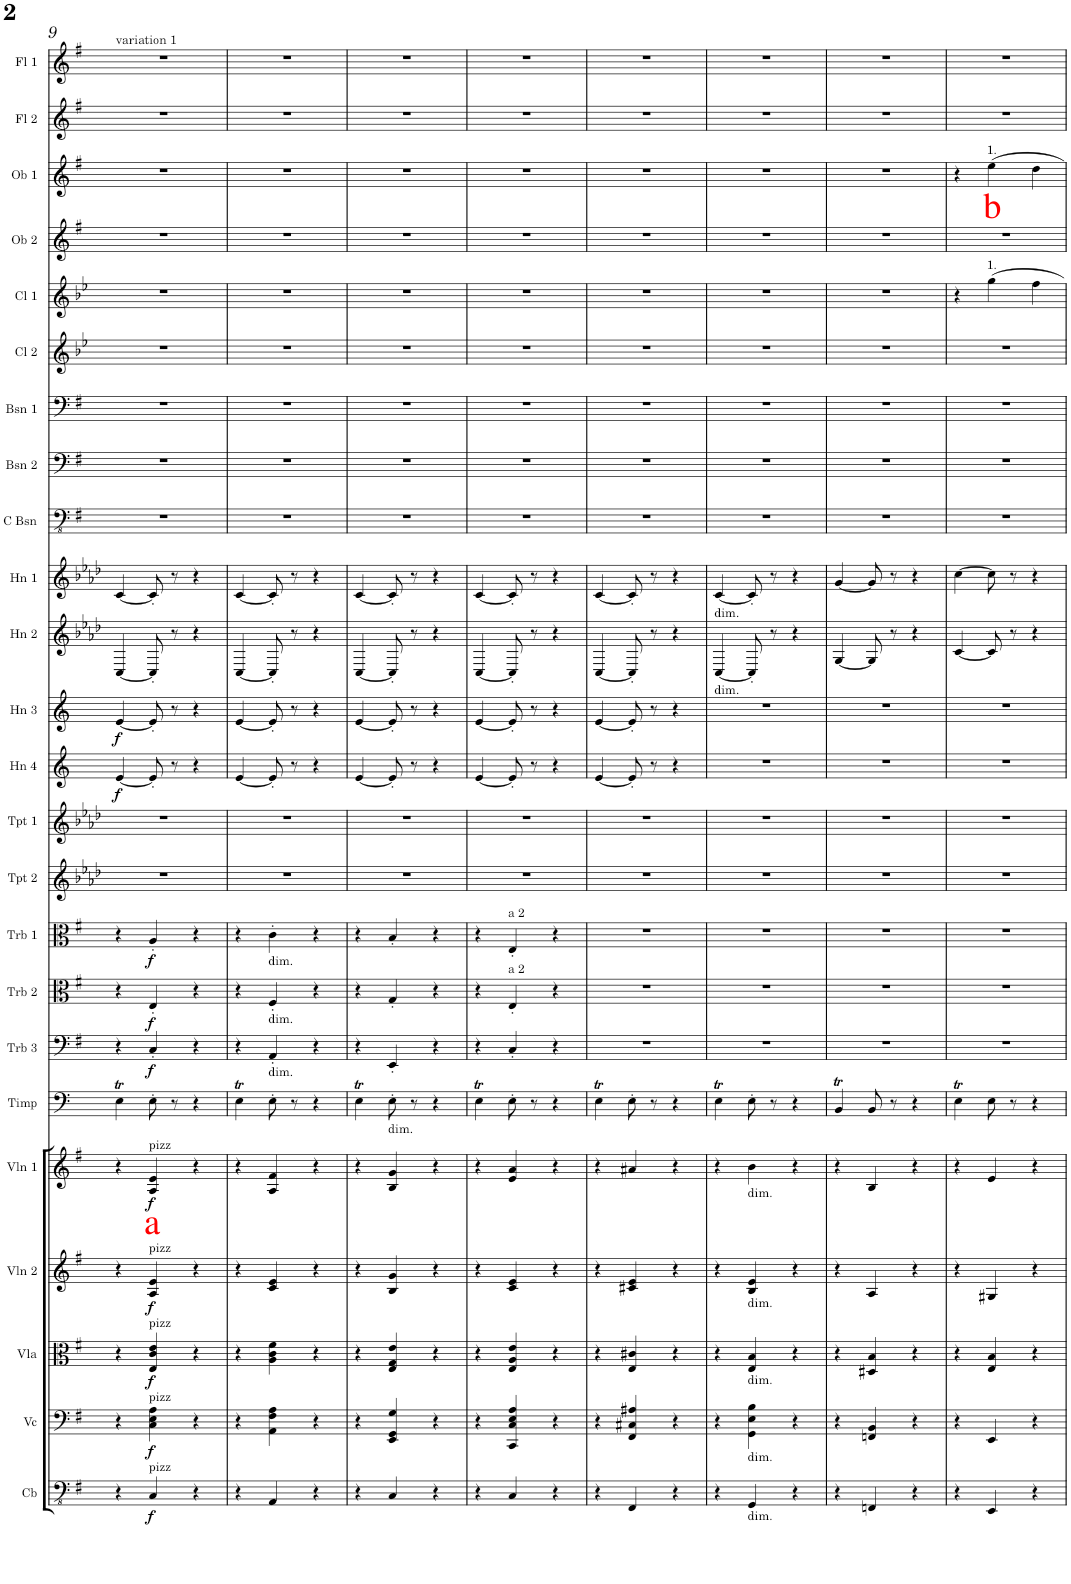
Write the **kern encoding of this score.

**kern	**dynam	**kern	**dynam	**kern	**dynam	**kern	**dynam	**kern	**text	**dynam	**kern	**kern	**dynam	**kern	**dynam	**kern	**dynam	**kern	**kern	**kern	**dynam	**kern	**dynam	**kern	**kern	**kern	**kern	**kern	**kern	**kern	**kern	**kern	**text	**kern	**kern
*part24	*part24	*part23	*part23	*part22	*part22	*part21	*part21	*part20	*part20	*part20	*part19	*part18	*part18	*part17	*part17	*part16	*part16	*part15	*part14	*part13	*part13	*part12	*part12	*part11	*part10	*part9	*part8	*part7	*part6	*part5	*part4	*part3	*part3	*part2	*part1
*staff24	*staff24	*staff23	*staff23	*staff22	*staff22	*staff21	*staff21	*staff20	*staff20	*staff20	*staff19	*staff18	*staff18	*staff17	*staff17	*staff16	*staff16	*staff15	*staff14	*staff13	*staff13	*staff12	*staff12	*staff11	*staff10	*staff9	*staff8	*staff7	*staff6	*staff5	*staff4	*staff3	*staff3	*staff2	*staff1
*I"Contrabass	*	*I"Violoncello	*	*I"Viola	*	*I"Violin 2	*	*I"Violin 1	*	*	*I"Timpani	*I"Trombone 3	*	*I"Trombone 2	*	*I"Trombone 1	*	*I"E Trumpet 2	*I"E Trumpet 1	*I"C Horn 4	*	*I"C Horn 3	*	*I"E Horn 2	*I"E Horn 1	*I"Contrabassoon	*I"Bassoon 2	*I"Bassoon 1	*I"A Clarinet 2	*I"A Clarinet 1	*I"Oboe 2	*I"Oboe 1	*	*I"Flute 2	*I"Flute 1
*I'Cb	*	*I'Vc	*	*I'Vla	*	*I'Vln 2	*	*I'Vln 1	*	*	*I'Timp	*I'Trb 3	*	*I'Trb 2	*	*I'Trb 1	*	*I'Tpt 2	*I'Tpt 1	*I'Hn 4	*	*I'Hn 3	*	*I'Hn 2	*I'Hn 1	*I'C Bsn	*I'Bsn 2	*I'Bsn 1	*I'Cl 2	*I'Cl 1	*I'Ob 2	*I'Ob 1	*	*I'Fl 2	*I'Fl 1
!!LO:PB:g=z
*clefFv4	*	*clefF4	*	*clefC3	*	*clefG2	*	*clefG2	*	*	*clefF4	*clefF4	*	*clefC3	*	*clefC3	*	*clefG2	*clefG2	*clefG2	*	*clefG2	*	*clefG2	*clefG2	*clefFv4	*clefF4	*clefF4	*clefG2	*clefG2	*clefG2	*clefG2	*	*clefG2	*clefG2
*Trd7c12	*	*	*	*	*	*	*	*	*	*	*	*	*	*	*	*	*	*Trd1c2	*Trd1c2	*Trd4c7	*	*Trd4c7	*	*Trd4c7	*Trd4c7	*	*	*	*Trd1c2	*Trd1c2	*	*	*	*	*
*k[f#]	*	*k[f#]	*	*k[f#]	*	*k[f#]	*	*k[f#]	*	*	*k[]	*k[f#]	*	*k[f#]	*	*k[f#]	*	*k[b-e-a-d-]	*k[b-e-a-d-]	*k[]	*	*k[]	*	*k[b-e-a-d-]	*k[b-e-a-d-]	*k[f#]	*k[f#]	*k[f#]	*k[b-e-]	*k[b-e-]	*k[f#]	*k[f#]	*	*k[f#]	*k[f#]
*M3/4	*	*M3/4	*	*M3/4	*	*M3/4	*	*M3/4	*	*	*M3/4	*M3/4	*	*M3/4	*	*M3/4	*	*M3/4	*M3/4	*M3/4	*	*M3/4	*	*M3/4	*M3/4	*M3/4	*M3/4	*M3/4	*M3/4	*M3/4	*M3/4	*M3/4	*	*M3/4	*M3/4
=9	=9	=9	=9	=9	=9	=9	=9	=9	=9	=9	=9	=9	=9	=9	=9	=9	=9	=9	=9	=9	=9	=9	=9	=9	=9	=9	=9	=9	=9	=9	=9	=9	=9	=9	=9
!	!	!	!	!	!	!	!	!	!	!	!	!	!	!	!	!	!	!	!	!	!	!	!	!	!	!	!	!	!	!	!	!	!	!	!LO:TX:a:t=variation 1
!	!	!	!	!	!	!	!	!	!	!	!	!	!	!	!	!	!	!	!	!	!LO:DY:b	!	!LO:DY:b	!	!	!	!	!	!	!	!	!	!	!	!
4r	.	4r	.	4r	.	4r	.	4r	.	.	4E>\	4r	.	4r	.	4r	.	2.r	2.r	[4e/	f	[4e/	f	[4C/	[4c/	2.r	2.r	2.r	2.r	2.r	2.r	2.r	.	2.r	2.r
!	!	!	!	!	!	!	!	!LO:TX:a:t=pizz	!	!	!	!	!	!	!	!	!	!	!	!	!	!	!	!	!	!	!	!	!	!	!	!	!	!	!
!	!	!	!	!	!	!LO:TX:a:t=pizz	!	!	!	!	!	!	!	!	!	!	!	!	!	!	!	!	!	!	!	!	!	!	!	!	!	!	!	!	!
!	!	!	!	!LO:TX:a:t=pizz	!	!	!	!	!	!	!	!	!	!	!	!	!	!	!	!	!	!	!	!	!	!	!	!	!	!	!	!	!	!	!
!	!	!LO:TX:a:t=pizz	!	!	!	!	!	!	!	!	!	!	!	!	!	!	!	!	!	!	!	!	!	!	!	!	!	!	!	!	!	!	!	!	!
!LO:TX:a:t=pizz	!	!	!	!	!	!	!	!	!	!	!	!	!	!	!	!	!	!	!	!	!	!	!	!	!	!	!	!	!	!	!	!	!	!	!
!	!LO:DY:b	!	!LO:DY:b	!	!LO:DY:b	!	!LO:DY:b	!	!LO:LY:b:color=#FF0000	!LO:DY:b	!	!	!LO:DY:b	!	!LO:DY:b	!	!LO:DY:b	!	!	!	!	!	!	!	!	!	!	!	!	!	!	!	!	!	!
4CC/	f	4C\ 4E\ 4A\	f	4E/ 4c/ 4e/	f	4A/ 4e/	f	4A/ 4e/	a	f	8E'\	4C'/	f	4E'/	f	4A'/	f	.	.	8e'/]	.	8e'/]	.	8C'/]	8c'/]	.	.	.	.	.	.	.	.	.	.
.	.	.	.	.	.	.	.	.	.	.	8r	.	.	.	.	.	.	.	.	8r	.	8r	.	8r	8r	.	.	.	.	.	.	.	.	.	.
4r	.	4r	.	4r	.	4r	.	4r	.	.	4r	4r	.	4r	.	4r	.	.	.	4r	.	4r	.	4r	4r	.	.	.	.	.	.	.	.	.	.
=10	=10	=10	=10	=10	=10	=10	=10	=10	=10	=10	=10	=10	=10	=10	=10	=10	=10	=10	=10	=10	=10	=10	=10	=10	=10	=10	=10	=10	=10	=10	=10	=10	=10	=10	=10
4r	.	4r	.	4r	.	4r	.	4r	.	.	4E>\	4r	.	4r	.	4r	.	2.r	2.r	[4e/	.	[4e/	.	[4C/	[4c/	2.r	2.r	2.r	2.r	2.r	2.r	2.r	.	2.r	2.r
!	!	!	!	!	!	!	!	!	!	!	!	!	!	!	!	!LO:TX:b:t=dim.	!	!	!	!	!	!	!	!	!	!	!	!	!	!	!	!	!	!	!
!	!	!	!	!	!	!	!	!	!	!	!	!	!	!LO:TX:b:t=dim.	!	!	!	!	!	!	!	!	!	!	!	!	!	!	!	!	!	!	!	!	!
!	!	!	!	!	!	!	!	!	!	!	!	!LO:TX:b:t=dim.	!	!	!	!	!	!	!	!	!	!	!	!	!	!	!	!	!	!	!	!	!	!	!
4AAA/	.	4AA\ 4F#\ 4A\	.	4A\ 4c\ 4f#\	.	4c/ 4e/	.	4A/ 4f#/	.	.	8E'\	4AA'/	.	4F#'/	.	4c'\	.	.	.	8e'/]	.	8e'/]	.	8C'/]	8c'/]	.	.	.	.	.	.	.	.	.	.
.	.	.	.	.	.	.	.	.	.	.	8r	.	.	.	.	.	.	.	.	8r	.	8r	.	8r	8r	.	.	.	.	.	.	.	.	.	.
4r	.	4r	.	4r	.	4r	.	4r	.	.	4r	4r	.	4r	.	4r	.	.	.	4r	.	4r	.	4r	4r	.	.	.	.	.	.	.	.	.	.
=11	=11	=11	=11	=11	=11	=11	=11	=11	=11	=11	=11	=11	=11	=11	=11	=11	=11	=11	=11	=11	=11	=11	=11	=11	=11	=11	=11	=11	=11	=11	=11	=11	=11	=11	=11
4r	.	4r	.	4r	.	4r	.	4r	.	.	4E>\	4r	.	4r	.	4r	.	2.r	2.r	[4e/	.	[4e/	.	[4C/	[4c/	2.r	2.r	2.r	2.r	2.r	2.r	2.r	.	2.r	2.r
!	!	!	!	!	!	!	!	!	!	!	!LO:TX:b:t=dim.	!	!	!	!	!	!	!	!	!	!	!	!	!	!	!	!	!	!	!	!	!	!	!	!
4CC/	.	4EE/ 4GG/ 4G/	.	4E/ 4G/ 4e/	.	4B/ 4g/	.	4B/ 4g/	.	.	8E'\	4EE'/	.	4G'/	.	4B'/	.	.	.	8e'/]	.	8e'/]	.	8C'/]	8c'/]	.	.	.	.	.	.	.	.	.	.
.	.	.	.	.	.	.	.	.	.	.	8r	.	.	.	.	.	.	.	.	8r	.	8r	.	8r	8r	.	.	.	.	.	.	.	.	.	.
4r	.	4r	.	4r	.	4r	.	4r	.	.	4r	4r	.	4r	.	4r	.	.	.	4r	.	4r	.	4r	4r	.	.	.	.	.	.	.	.	.	.
=12	=12	=12	=12	=12	=12	=12	=12	=12	=12	=12	=12	=12	=12	=12	=12	=12	=12	=12	=12	=12	=12	=12	=12	=12	=12	=12	=12	=12	=12	=12	=12	=12	=12	=12	=12
4r	.	4r	.	4r	.	4r	.	4r	.	.	4E>\	4r	.	4r	.	4r	.	2.r	2.r	[4e/	.	[4e/	.	[4C/	[4c/	2.r	2.r	2.r	2.r	2.r	2.r	2.r	.	2.r	2.r
!	!	!	!	!	!	!	!	!	!	!	!	!	!	!	!	!LO:TX:a:t=a 2	!	!	!	!	!	!	!	!	!	!	!	!	!	!	!	!	!	!	!
!	!	!	!	!	!	!	!	!	!	!	!	!	!	!LO:TX:a:t=a 2	!	!	!	!	!	!	!	!	!	!	!	!	!	!	!	!	!	!	!	!	!
4CC/	.	4CC/ 4C/ 4E/ 4A/	.	4E/ 4A/ 4e/	.	4c/ 4e/	.	4e/ 4a/	.	.	8E'\	4C'/	.	4E'/	.	4E'/	.	.	.	8e'/]	.	8e'/]	.	8C'/]	8c'/]	.	.	.	.	.	.	.	.	.	.
.	.	.	.	.	.	.	.	.	.	.	8r	.	.	.	.	.	.	.	.	8r	.	8r	.	8r	8r	.	.	.	.	.	.	.	.	.	.
4r	.	4r	.	4r	.	4r	.	4r	.	.	4r	4r	.	4r	.	4r	.	.	.	4r	.	4r	.	4r	4r	.	.	.	.	.	.	.	.	.	.
=13	=13	=13	=13	=13	=13	=13	=13	=13	=13	=13	=13	=13	=13	=13	=13	=13	=13	=13	=13	=13	=13	=13	=13	=13	=13	=13	=13	=13	=13	=13	=13	=13	=13	=13	=13
4r	.	4r	.	4r	.	4r	.	4r	.	.	4E>\	2.r	.	2.r	.	2.r	.	2.r	2.r	[4e/	.	[4e/	.	[4C/	[4c/	2.r	2.r	2.r	2.r	2.r	2.r	2.r	.	2.r	2.r
4FFF#/	.	4FF#/ 4C#X/ 4A#X/	.	4E/ 4c#X/	.	4c#X/ 4e/	.	4a#X/	.	.	8E'\	.	.	.	.	.	.	.	.	8e'/]	.	8e'/]	.	8C'/]	8c'/]	.	.	.	.	.	.	.	.	.	.
.	.	.	.	.	.	.	.	.	.	.	8r	.	.	.	.	.	.	.	.	8r	.	8r	.	8r	8r	.	.	.	.	.	.	.	.	.	.
4r	.	4r	.	4r	.	4r	.	4r	.	.	4r	.	.	.	.	.	.	.	.	4r	.	4r	.	4r	4r	.	.	.	.	.	.	.	.	.	.
=14	=14	=14	=14	=14	=14	=14	=14	=14	=14	=14	=14	=14	=14	=14	=14	=14	=14	=14	=14	=14	=14	=14	=14	=14	=14	=14	=14	=14	=14	=14	=14	=14	=14	=14	=14
!	!	!	!	!	!	!	!	!	!	!	!	!	!	!	!	!	!	!	!	!	!	!	!	!	!LO:TX:b:t=dim.	!	!	!	!	!	!	!	!	!	!
!	!	!	!	!	!	!	!	!	!	!	!	!	!	!	!	!	!	!	!	!	!	!	!	!LO:TX:b:t=dim.	!	!	!	!	!	!	!	!	!	!	!
4r	.	4r	.	4r	.	4r	.	4r	.	.	4E>\	2.r	.	2.r	.	2.r	.	2.r	2.r	2.r	.	2.r	.	[4C/	[4c/	2.r	2.r	2.r	2.r	2.r	2.r	2.r	.	2.r	2.r
!	!	!	!	!	!	!	!	!LO:TX:b:t=dim.	!	!	!	!	!	!	!	!	!	!	!	!	!	!	!	!	!	!	!	!	!	!	!	!	!	!	!
!	!	!	!	!	!	!LO:TX:b:t=dim.	!	!	!	!	!	!	!	!	!	!	!	!	!	!	!	!	!	!	!	!	!	!	!	!	!	!	!	!	!
!	!	!	!	!LO:TX:b:t=dim.	!	!	!	!	!	!	!	!	!	!	!	!	!	!	!	!	!	!	!	!	!	!	!	!	!	!	!	!	!	!	!
!	!	!LO:TX:b:t=dim.	!	!	!	!	!	!	!	!	!	!	!	!	!	!	!	!	!	!	!	!	!	!	!	!	!	!	!	!	!	!	!	!	!
!LO:TX:b:t=dim.	!	!	!	!	!	!	!	!	!	!	!	!	!	!	!	!	!	!	!	!	!	!	!	!	!	!	!	!	!	!	!	!	!	!	!
4GGG/	.	4GG\ 4E\ 4B\	.	4E/ 4B/	.	4B/ 4e/	.	4b\	.	.	8E'\	.	.	.	.	.	.	.	.	.	.	.	.	8C'/]	8c'/]	.	.	.	.	.	.	.	.	.	.
.	.	.	.	.	.	.	.	.	.	.	8r	.	.	.	.	.	.	.	.	.	.	.	.	8r	8r	.	.	.	.	.	.	.	.	.	.
4r	.	4r	.	4r	.	4r	.	4r	.	.	4r	.	.	.	.	.	.	.	.	.	.	.	.	4r	4r	.	.	.	.	.	.	.	.	.	.
=15	=15	=15	=15	=15	=15	=15	=15	=15	=15	=15	=15	=15	=15	=15	=15	=15	=15	=15	=15	=15	=15	=15	=15	=15	=15	=15	=15	=15	=15	=15	=15	=15	=15	=15	=15
4r	.	4r	.	4r	.	4r	.	4r	.	.	4BB>/	2.r	.	2.r	.	2.r	.	2.r	2.r	2.r	.	2.r	.	[4G/	[4g/	2.r	2.r	2.r	2.r	2.r	2.r	2.r	.	2.r	2.r
4FFFn/	.	4FFn/ 4BB/	.	4D#X/ 4B/	.	4A/	.	4B/	.	.	8BB/	.	.	.	.	.	.	.	.	.	.	.	.	8G/]	8g/]	.	.	.	.	.	.	.	.	.	.
.	.	.	.	.	.	.	.	.	.	.	8r	.	.	.	.	.	.	.	.	.	.	.	.	8r	8r	.	.	.	.	.	.	.	.	.	.
4r	.	4r	.	4r	.	4r	.	4r	.	.	4r	.	.	.	.	.	.	.	.	.	.	.	.	4r	4r	.	.	.	.	.	.	.	.	.	.
=16	=16	=16	=16	=16	=16	=16	=16	=16	=16	=16	=16	=16	=16	=16	=16	=16	=16	=16	=16	=16	=16	=16	=16	=16	=16	=16	=16	=16	=16	=16	=16	=16	=16	=16	=16
4r	.	4r	.	4r	.	4r	.	4r	.	.	4E>\	2.r	.	2.r	.	2.r	.	2.r	2.r	2.r	.	2.r	.	[4c/	[4cc\	2.r	2.r	2.r	2.r	4r	2.r	4r	.	2.r	2.r
!	!	!	!	!	!	!	!	!	!	!	!	!	!	!	!	!	!	!	!	!	!	!	!	!	!	!	!	!	!	!	!	!LO:TX:a:t=1.	!	!	!
!	!	!	!	!	!	!	!	!	!	!	!	!	!	!	!	!	!	!	!	!	!	!	!	!	!	!	!	!	!	!LO:TX:a:t=1.	!	!	!	!	!
!	!	!	!	!	!	!	!	!	!	!	!	!	!	!	!	!	!	!	!	!	!	!	!	!	!	!	!	!	!	!	!	!	!LO:LY:b:color=#FF0000	!	!
4EEE/	.	4EE/	.	4E/ 4B/	.	4G#X/	.	4e/	.	.	8E\	.	.	.	.	.	.	.	.	.	.	.	.	8c/]	8cc\]	.	.	.	.	4gg\	.	4ee\	b	.	.
.	.	.	.	.	.	.	.	.	.	.	8r	.	.	.	.	.	.	.	.	.	.	.	.	8r	8r	.	.	.	.	.	.	.	.	.	.
4r	.	4r	.	4r	.	4r	.	4r	.	.	4r	.	.	.	.	.	.	.	.	.	.	.	.	4r	4r	.	.	.	.	4ff\	.	4dd\	.	.	.
=	=	=	=	=	=	=	=	=	=	=	=	=	=	=	=	=	=	=	=	=	=	=	=	=	=	=	=	=	=	=	=	=	=	=	=
*-	*-	*-	*-	*-	*-	*-	*-	*-	*-	*-	*-	*-	*-	*-	*-	*-	*-	*-	*-	*-	*-	*-	*-	*-	*-	*-	*-	*-	*-	*-	*-	*-	*-	*-	*-
